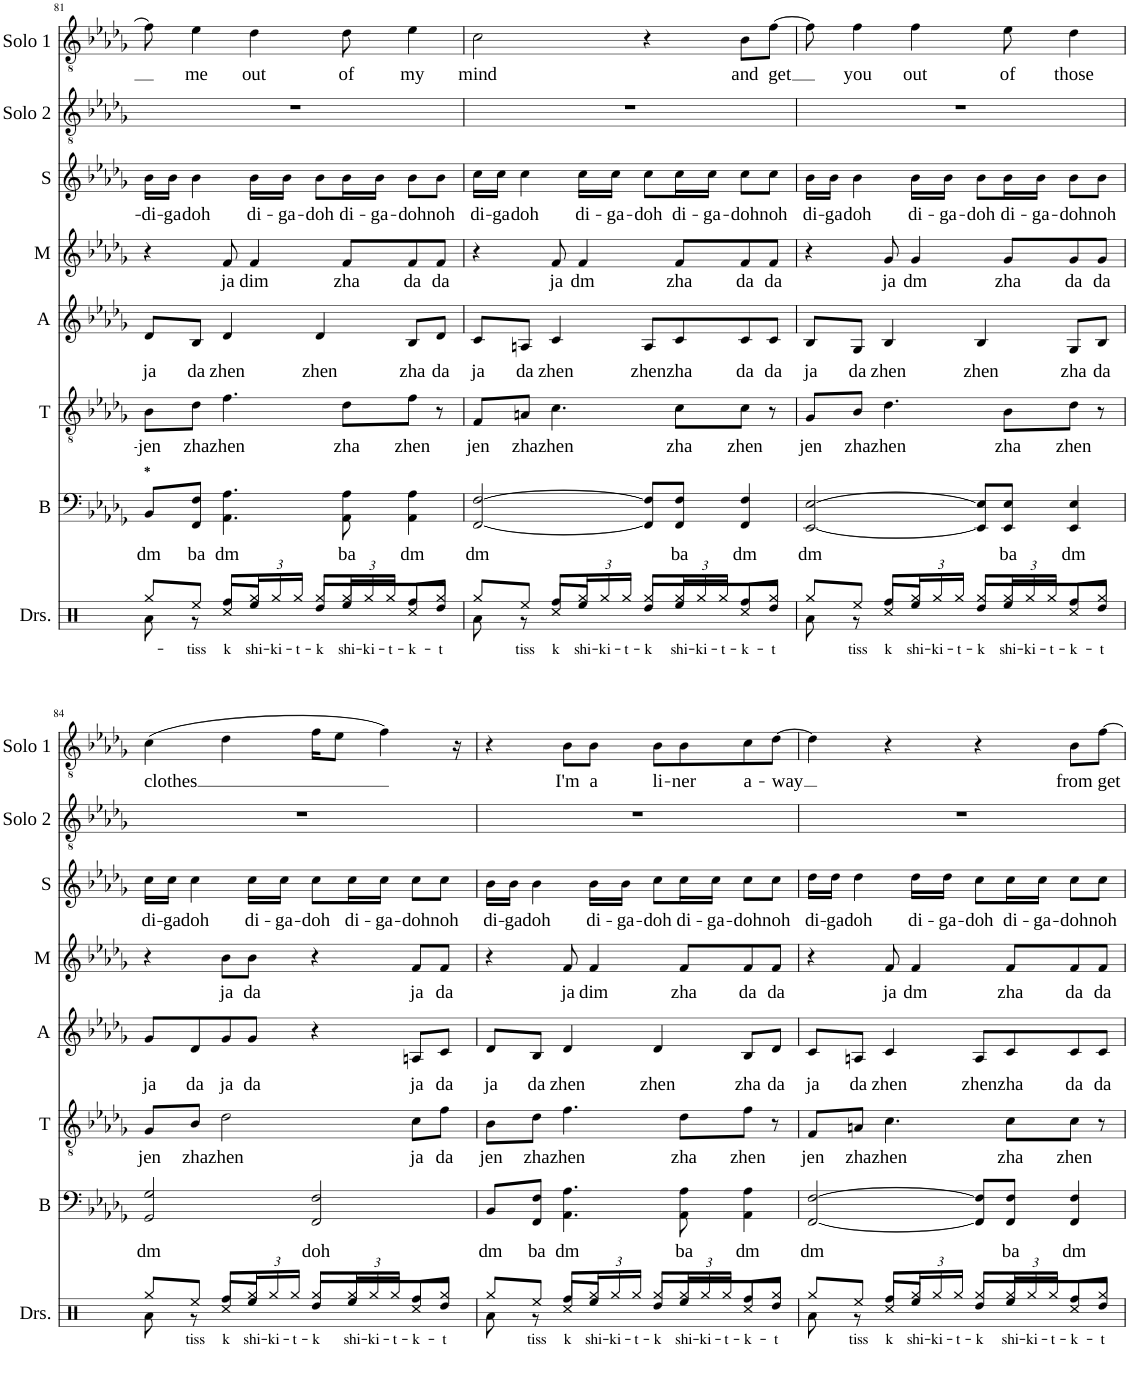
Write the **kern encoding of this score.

**kern	**text	**kern	**text	**kern	**text	**kern	**text	**kern	**text	**kern	**text	**kern	**kern	**text
*part8	*part8	*part7	*part7	*part6	*part6	*part5	*part5	*part4	*part4	*part3	*part3	*part2	*part1	*part1
*staff8	*staff8	*staff7	*staff7	*staff6	*staff6	*staff5	*staff5	*staff4	*staff4	*staff3	*staff3	*staff2	*staff1	*staff1
*I"Drumset	*	*I"Bass	*	*I"Tenor	*	*I"Alto	*	*I"Mezzo	*	*I"Soprano	*	*I"Solo 2	*I"Solo 1	*
*I'Drs.	*	*I'B	*	*I'T	*	*I'A	*	*I'M	*	*I'S	*	*I'Solo 2	*I'Solo 1	*
!!LO:PB:g=z
*clefX	*	*clefF4	*	*clefGv2	*	*clefG2	*	*clefG2	*	*clefG2	*	*clefGv2	*clefGv2	*
*k[]	*	*k[b-e-a-d-g-]	*	*k[b-e-a-d-g-]	*	*k[b-e-a-d-g-]	*	*k[b-e-a-d-g-]	*	*k[b-e-a-d-g-]	*	*k[b-e-a-d-g-]	*k[b-e-a-d-g-]	*
*M4/4	*	*M4/4	*	*M4/4	*	*M4/4	*	*M4/4	*	*M4/4	*	*M4/4	*M4/4	*
=81	=81	=81	=81	=81	=81	=81	=81	=81	=81	=81	=81	=81	=81	=81
*^	*	*	*	*	*	*	*	*	*	*	*	*	*	*
!	!	!	!LO:TX:a:B:t=*	!	!	!	!	!	!	!	!	!	!	!	!
!	!	!	!	!LO:LY:b	!	!LO:LY:b	!	!LO:LY:b	!	!	!	!LO:LY:b	!	!	!
8Rgg/L	8Ra\	.	8BB-/L	dm	8B-\L	jen	8d-/L	ja	4r	.	16b-\LL	di-	1r	8f\]	.
!	!	!	!	!	!	!	!	!	!	!	!	!LO:LY:b	!	!	!
.	.	.	.	.	.	.	.	.	.	.	16b-\JJ	-ga-	.	.	.
!	!	!LO:LY:b	!	!LO:LY:b	!	!LO:LY:b	!	!LO:LY:b	!	!	!	!LO:LY:b	!	!	!LO:LY:b
8Ree/J	8r	tiss	8FF/ 8F/J	ba	8d-\J	zha	8B-/J	da	.	.	4b-\	-doh	.	4e-\	me
!	!	!LO:LY:b	!	!LO:LY:b	!	!LO:LY:b	!	!LO:LY:b	!	!LO:LY:b	!	!	!	!	!
8Rcc/L	8Rff/L	k	4.AA-\ 4.A-\	dm	4.f\	zhen	4d-/	zhen	8f/	ja	.	.	.	.	.
*Xbrackettup	*	*	*	*	*	*	*	*	*	*	*	*	*	*	*
!	!	!LO:LY:b	!	!	!	!	!	!	!	!LO:LY:b	!	!LO:LY:b	!	!	!LO:LY:b
24Rgg/L	8Ree/J	shi-	.	.	.	.	.	.	4f/	dim	16b-\LL	di-	.	4d-\	out
!	!	!LO:LY:b	!	!	!	!	!	!	!	!	!	!	!	!	!
24Rgg/	.	-ki-	.	.	.	.	.	.	.	.	.	.	.	.	.
!	!	!	!	!	!	!	!	!	!	!	!	!LO:LY:b	!	!	!
.	.	.	.	.	.	.	.	.	.	.	16b-\JJ	-ga-	.	.	.
!	!	!LO:LY:b	!	!	!	!	!	!	!	!	!	!	!	!	!
24Rgg/JJ	.	-t-	.	.	.	.	.	.	.	.	.	.	.	.	.
!	!	!LO:LY:b	!	!	!	!	!	!LO:LY:b	!	!	!	!LO:LY:b	!	!	!
8Rgg/L	8Rdd/L	-k	.	.	.	.	4d-/	zhen	.	.	8b-\L	-doh	.	.	.
!	!	!LO:LY:b	!	!LO:LY:b	!	!LO:LY:b	!	!	!	!LO:LY:b	!	!LO:LY:b	!	!	!LO:LY:b
24Rgg/L	8Ree/	shi-	8AA-\ 8A-\	ba	8d-\L	zha	.	.	8f/L	zha	16b-\L	di-	.	8d-\	of
!	!	!LO:LY:b	!	!	!	!	!	!	!	!	!	!	!	!	!
24Rgg/	.	-ki-	.	.	.	.	.	.	.	.	.	.	.	.	.
!	!	!	!	!	!	!	!	!	!	!	!	!LO:LY:b	!	!	!
.	.	.	.	.	.	.	.	.	.	.	16b-\JJ	-ga-	.	.	.
!	!	!LO:LY:b	!	!	!	!	!	!	!	!	!	!	!	!	!
24Rgg/JJ	.	-t-	.	.	.	.	.	.	.	.	.	.	.	.	.
!	!	!LO:LY:b	!	!LO:LY:b	!	!LO:LY:b	!	!LO:LY:b	!	!LO:LY:b	!	!LO:LY:b	!	!	!LO:LY:b
8Rcc/L	8Rff/	-k-	4AA-\ 4A-\	dm	8f\J	zhen	8B-/L	zha	8f/	da	8b-\L	-doh-	.	4e-\	my
!	!	!LO:LY:b	!	!	!	!	!	!LO:LY:b	!	!LO:LY:b	!	!LO:LY:b	!	!	!
8Rgg/J	8Rdd/J	-t	.	.	8r	.	8d-/J	da	8f/J	da	8b-\J	-noh	.	.	.
=82	=82	=82	=82	=82	=82	=82	=82	=82	=82	=82	=82	=82	=82	=82	=82
!	!	!	!	!LO:LY:b	!	!LO:LY:b	!	!LO:LY:b	!	!	!	!LO:LY:b	!	!	!LO:LY:b
8Rgg/L	8Ra\	.	[2FF/ [2F/	dm	8F/L	jen	8c/L	ja	4r	.	16cc\LL	di-	1r	2c\	mind
!	!	!	!	!	!	!	!	!	!	!	!	!LO:LY:b	!	!	!
.	.	.	.	.	.	.	.	.	.	.	16cc\JJ	-ga-	.	.	.
!	!	!LO:LY:b	!	!	!	!LO:LY:b	!	!LO:LY:b	!	!	!	!LO:LY:b	!	!	!
8Ree/J	8r	tiss	.	.	8An/J	zha	8An/J	da	.	.	4cc\	-doh	.	.	.
!	!	!LO:LY:b	!	!	!	!LO:LY:b	!	!LO:LY:b	!	!LO:LY:b	!	!	!	!	!
8Rcc/L	8Rff/L	k	.	.	4.c\	zhen	4c/	zhen	8f/	ja	.	.	.	.	.
!	!	!LO:LY:b	!	!	!	!	!	!	!	!LO:LY:b	!	!LO:LY:b	!	!	!
24Rgg/L	8Ree/J	shi-	.	.	.	.	.	.	4f/	dm	16cc\LL	di-	.	.	.
!	!	!LO:LY:b	!	!	!	!	!	!	!	!	!	!	!	!	!
24Rgg/	.	-ki-	.	.	.	.	.	.	.	.	.	.	.	.	.
!	!	!	!	!	!	!	!	!	!	!	!	!LO:LY:b	!	!	!
.	.	.	.	.	.	.	.	.	.	.	16cc\JJ	-ga-	.	.	.
!	!	!LO:LY:b	!	!	!	!	!	!	!	!	!	!	!	!	!
24Rgg/JJ	.	-t-	.	.	.	.	.	.	.	.	.	.	.	.	.
!	!	!LO:LY:b	!	!	!	!	!	!LO:LY:b	!	!	!	!LO:LY:b	!	!	!
8Rgg/L	8Rdd/L	-k	8FF/] 8F/]L	.	.	.	8A/L	zhen	.	.	8cc\L	-doh	.	4r	.
!	!	!LO:LY:b	!	!LO:LY:b	!	!LO:LY:b	!	!LO:LY:b	!	!LO:LY:b	!	!LO:LY:b	!	!	!
24Rgg/L	8Ree/	shi-	8FF/ 8F/J	ba	8c\L	zha	8c/	zha	8f/L	zha	16cc\L	di-	.	.	.
!	!	!LO:LY:b	!	!	!	!	!	!	!	!	!	!	!	!	!
24Rgg/	.	-ki-	.	.	.	.	.	.	.	.	.	.	.	.	.
!	!	!	!	!	!	!	!	!	!	!	!	!LO:LY:b	!	!	!
.	.	.	.	.	.	.	.	.	.	.	16cc\JJ	-ga-	.	.	.
!	!	!LO:LY:b	!	!	!	!	!	!	!	!	!	!	!	!	!
24Rgg/JJ	.	-t-	.	.	.	.	.	.	.	.	.	.	.	.	.
!	!	!LO:LY:b	!	!LO:LY:b	!	!LO:LY:b	!	!LO:LY:b	!	!LO:LY:b	!	!LO:LY:b	!	!	!LO:LY:b
8Rcc/L	8Rff/	-k-	4FF/ 4F/	dm	8c\J	zhen	8c/	da	8f/	da	8cc\L	-doh-	.	8B-\L	and
!	!	!LO:LY:b	!	!	!	!	!	!LO:LY:b	!	!LO:LY:b	!	!LO:LY:b	!	!	!LO:LY:b
8Rgg/J	8Rdd/J	-t	.	.	8r	.	8c/J	da	8f/J	da	8cc\J	-noh	.	[8f\J	get
=83	=83	=83	=83	=83	=83	=83	=83	=83	=83	=83	=83	=83	=83	=83	=83
!	!	!	!	!LO:LY:b	!	!LO:LY:b	!	!LO:LY:b	!	!	!	!LO:LY:b	!	!	!
8Rgg/L	8Ra\	.	[2EE-/ [2E-/	dm	8G-/L	jen	8B-/L	ja	4r	.	16b-\LL	di-	1r	8f\]	.
!	!	!	!	!	!	!	!	!	!	!	!	!LO:LY:b	!	!	!
.	.	.	.	.	.	.	.	.	.	.	16b-\JJ	-ga-	.	.	.
!	!	!LO:LY:b	!	!	!	!LO:LY:b	!	!LO:LY:b	!	!	!	!LO:LY:b	!	!	!LO:LY:b
8Ree/J	8r	tiss	.	.	8B-/J	zha	8G-/J	da	.	.	4b-\	-doh	.	4f\	you
!	!	!LO:LY:b	!	!	!	!LO:LY:b	!	!LO:LY:b	!	!LO:LY:b	!	!	!	!	!
8Rcc/L	8Rff/L	k	.	.	4.d-\	zhen	4B-/	zhen	8g-/	ja	.	.	.	.	.
!	!	!LO:LY:b	!	!	!	!	!	!	!	!LO:LY:b	!	!LO:LY:b	!	!	!LO:LY:b
24Rgg/L	8Ree/J	shi-	.	.	.	.	.	.	4g-/	dm	16b-\LL	di-	.	4f\	out
!	!	!LO:LY:b	!	!	!	!	!	!	!	!	!	!	!	!	!
24Rgg/	.	-ki-	.	.	.	.	.	.	.	.	.	.	.	.	.
!	!	!	!	!	!	!	!	!	!	!	!	!LO:LY:b	!	!	!
.	.	.	.	.	.	.	.	.	.	.	16b-\JJ	-ga-	.	.	.
!	!	!LO:LY:b	!	!	!	!	!	!	!	!	!	!	!	!	!
24Rgg/JJ	.	-t-	.	.	.	.	.	.	.	.	.	.	.	.	.
!	!	!LO:LY:b	!	!	!	!	!	!LO:LY:b	!	!	!	!LO:LY:b	!	!	!
8Rgg/L	8Rdd/L	-k	8EE-/] 8E-/]L	.	.	.	4B-/	zhen	.	.	8b-\L	-doh	.	.	.
!	!	!LO:LY:b	!	!LO:LY:b	!	!LO:LY:b	!	!	!	!LO:LY:b	!	!LO:LY:b	!	!	!LO:LY:b
24Rgg/L	8Ree/	shi-	8EE-/ 8E-/J	ba	8B-\L	zha	.	.	8g-/L	zha	16b-\L	di-	.	8e-\	of
!	!	!LO:LY:b	!	!	!	!	!	!	!	!	!	!	!	!	!
24Rgg/	.	-ki-	.	.	.	.	.	.	.	.	.	.	.	.	.
!	!	!	!	!	!	!	!	!	!	!	!	!LO:LY:b	!	!	!
.	.	.	.	.	.	.	.	.	.	.	16b-\JJ	-ga-	.	.	.
!	!	!LO:LY:b	!	!	!	!	!	!	!	!	!	!	!	!	!
24Rgg/JJ	.	-t-	.	.	.	.	.	.	.	.	.	.	.	.	.
!	!	!LO:LY:b	!	!LO:LY:b	!	!LO:LY:b	!	!LO:LY:b	!	!LO:LY:b	!	!LO:LY:b	!	!	!LO:LY:b
8Rcc/L	8Rff/	-k-	4EE-/ 4E-/	dm	8d-\J	zhen	8G-/L	zha	8g-/	da	8b-\L	-doh-	.	4d-\	those
!	!	!LO:LY:b	!	!	!	!	!	!LO:LY:b	!	!LO:LY:b	!	!LO:LY:b	!	!	!
8Rgg/J	8Rdd/J	-t	.	.	8r	.	8B-/J	da	8g-/J	da	8b-\J	-noh	.	.	.
!!LO:LB:g=z
=84	=84	=84	=84	=84	=84	=84	=84	=84	=84	=84	=84	=84	=84	=84	=84
!	!	!	!	!LO:LY:b	!	!LO:LY:b	!	!LO:LY:b	!	!	!	!LO:LY:b	!	!	!LO:LY:b
8Rgg/L	8Ra\	.	2GG-/ 2G-/	dm	8G-/L	jen	8g-/L	ja	4r	.	16cc\LL	di-	1r	(4c\	clothes
!	!	!	!	!	!	!	!	!	!	!	!	!LO:LY:b	!	!	!
.	.	.	.	.	.	.	.	.	.	.	16cc\JJ	-ga-	.	.	.
!	!	!LO:LY:b	!	!	!	!LO:LY:b	!	!LO:LY:b	!	!	!	!LO:LY:b	!	!	!
8Ree/J	8r	tiss	.	.	8B-/J	zha	8d-/	da	.	.	4cc\	-doh	.	.	.
!	!	!LO:LY:b	!	!	!	!LO:LY:b	!	!LO:LY:b	!	!LO:LY:b	!	!	!	!	!
8Rcc/L	8Rff/L	k	.	.	2d-\	zhen	8g-/	ja	8b-\L	ja	.	.	.	4d-\	.
!	!	!LO:LY:b	!	!	!	!	!	!LO:LY:b	!	!LO:LY:b	!	!LO:LY:b	!	!	!
24Rgg/L	8Ree/J	shi-	.	.	.	.	8g-/J	da	8b-\J	da	16cc\LL	di-	.	.	.
!	!	!LO:LY:b	!	!	!	!	!	!	!	!	!	!	!	!	!
24Rgg/	.	-ki-	.	.	.	.	.	.	.	.	.	.	.	.	.
!	!	!	!	!	!	!	!	!	!	!	!	!LO:LY:b	!	!	!
.	.	.	.	.	.	.	.	.	.	.	16cc\JJ	-ga-	.	.	.
!	!	!LO:LY:b	!	!	!	!	!	!	!	!	!	!	!	!	!
24Rgg/JJ	.	-t-	.	.	.	.	.	.	.	.	.	.	.	.	.
!	!	!LO:LY:b	!	!LO:LY:b	!	!	!	!	!	!	!	!LO:LY:b	!	!	!
8Rgg/L	8Rdd/L	-k	2FF/ 2F/	doh	.	.	4r	.	4r	.	8cc\L	-doh	.	16f\KL	.
.	.	.	.	.	.	.	.	.	.	.	.	.	.	8e-\J	.
!	!	!LO:LY:b	!	!	!	!	!	!	!	!	!	!LO:LY:b	!	!	!
24Rgg/L	8Ree/	shi-	.	.	.	.	.	.	.	.	16cc\L	di-	.	.	.
!	!	!LO:LY:b	!	!	!	!	!	!	!	!	!	!	!	!	!
24Rgg/	.	-ki-	.	.	.	.	.	.	.	.	.	.	.	.	.
!	!	!	!	!	!	!	!	!	!	!	!	!LO:LY:b	!	!	!
.	.	.	.	.	.	.	.	.	.	.	16cc\JJ	-ga-	.	4f\)	.
!	!	!LO:LY:b	!	!	!	!	!	!	!	!	!	!	!	!	!
24Rgg/JJ	.	-t-	.	.	.	.	.	.	.	.	.	.	.	.	.
!	!	!LO:LY:b	!	!	!	!LO:LY:b	!	!LO:LY:b	!	!LO:LY:b	!	!LO:LY:b	!	!	!
8Rcc/L	8Rff/	-k-	.	.	8c\L	ja	8An/L	ja	8f/L	ja	8cc\L	-doh-	.	.	.
!	!	!LO:LY:b	!	!	!	!LO:LY:b	!	!LO:LY:b	!	!LO:LY:b	!	!LO:LY:b	!	!	!
8Rgg/J	8Rdd/J	-t	.	.	8f\J	da	8c/J	da	8f/J	da	8cc\J	-noh	.	.	.
.	.	.	.	.	.	.	.	.	.	.	.	.	.	16r	.
=85	=85	=85	=85	=85	=85	=85	=85	=85	=85	=85	=85	=85	=85	=85	=85
!	!	!	!	!LO:LY:b	!	!LO:LY:b	!	!LO:LY:b	!	!	!	!LO:LY:b	!	!	!
8Rgg/L	8Ra\	.	8BB-/L	dm	8B-\L	jen	8d-/L	ja	4r	.	16b-\LL	di-	1r	4r	.
!	!	!	!	!	!	!	!	!	!	!	!	!LO:LY:b	!	!	!
.	.	.	.	.	.	.	.	.	.	.	16b-\JJ	-ga-	.	.	.
!	!	!LO:LY:b	!	!LO:LY:b	!	!LO:LY:b	!	!LO:LY:b	!	!	!	!LO:LY:b	!	!	!
8Ree/J	8r	tiss	8FF/ 8F/J	ba	8d-\J	zha	8B-/J	da	.	.	4b-\	-doh	.	.	.
!	!	!LO:LY:b	!	!LO:LY:b	!	!LO:LY:b	!	!LO:LY:b	!	!LO:LY:b	!	!	!	!	!LO:LY:b
8Rcc/L	8Rff/L	k	4.AA-\ 4.A-\	dm	4.f\	zhen	4d-/	zhen	8f/	ja	.	.	.	8B-\L	I'm
!	!	!LO:LY:b	!	!	!	!	!	!	!	!LO:LY:b	!	!LO:LY:b	!	!	!LO:LY:b
24Rgg/L	8Ree/J	shi-	.	.	.	.	.	.	4f/	dim	16b-\LL	di-	.	8B-\J	a
!	!	!LO:LY:b	!	!	!	!	!	!	!	!	!	!	!	!	!
24Rgg/	.	-ki-	.	.	.	.	.	.	.	.	.	.	.	.	.
!	!	!	!	!	!	!	!	!	!	!	!	!LO:LY:b	!	!	!
.	.	.	.	.	.	.	.	.	.	.	16b-\JJ	-ga-	.	.	.
!	!	!LO:LY:b	!	!	!	!	!	!	!	!	!	!	!	!	!
24Rgg/JJ	.	-t-	.	.	.	.	.	.	.	.	.	.	.	.	.
!	!	!LO:LY:b	!	!	!	!	!	!LO:LY:b	!	!	!	!LO:LY:b	!	!	!LO:LY:b
8Rgg/L	8Rdd/L	-k	.	.	.	.	4d-/	zhen	.	.	8cc\L	-doh	.	8B-\L	li-
!	!	!LO:LY:b	!	!LO:LY:b	!	!LO:LY:b	!	!	!	!LO:LY:b	!	!LO:LY:b	!	!	!LO:LY:b
24Rgg/L	8Ree/	shi-	8AA-\ 8A-\	ba	8d-\L	zha	.	.	8f/L	zha	16cc\L	di-	.	8B-\	-ner
!	!	!LO:LY:b	!	!	!	!	!	!	!	!	!	!	!	!	!
24Rgg/	.	-ki-	.	.	.	.	.	.	.	.	.	.	.	.	.
!	!	!	!	!	!	!	!	!	!	!	!	!LO:LY:b	!	!	!
.	.	.	.	.	.	.	.	.	.	.	16cc\JJ	-ga-	.	.	.
!	!	!LO:LY:b	!	!	!	!	!	!	!	!	!	!	!	!	!
24Rgg/JJ	.	-t-	.	.	.	.	.	.	.	.	.	.	.	.	.
!	!	!LO:LY:b	!	!LO:LY:b	!	!LO:LY:b	!	!LO:LY:b	!	!LO:LY:b	!	!LO:LY:b	!	!	!LO:LY:b
8Rcc/L	8Rff/	-k-	4AA-\ 4A-\	dm	8f\J	zhen	8B-/L	zha	8f/	da	8cc\L	-doh-	.	8c\	a-
!	!	!LO:LY:b	!	!	!	!	!	!LO:LY:b	!	!LO:LY:b	!	!LO:LY:b	!	!	!LO:LY:b
8Rgg/J	8Rdd/J	-t	.	.	8r	.	8d-/J	da	8f/J	da	8cc\J	-noh	.	[8d-\J	-way
=86	=86	=86	=86	=86	=86	=86	=86	=86	=86	=86	=86	=86	=86	=86	=86
!	!	!	!	!LO:LY:b	!	!LO:LY:b	!	!LO:LY:b	!	!	!	!LO:LY:b	!	!	!
8Rgg/L	8Ra\	.	[2FF/ [2F/	dm	8F/L	jen	8c/L	ja	4r	.	16dd-\LL	di-	1r	4d-\]	.
!	!	!	!	!	!	!	!	!	!	!	!	!LO:LY:b	!	!	!
.	.	.	.	.	.	.	.	.	.	.	16dd-\JJ	-ga-	.	.	.
!	!	!LO:LY:b	!	!	!	!LO:LY:b	!	!LO:LY:b	!	!	!	!LO:LY:b	!	!	!
8Ree/J	8r	tiss	.	.	8An/J	zha	8An/J	da	.	.	4dd-\	-doh	.	.	.
!	!	!LO:LY:b	!	!	!	!LO:LY:b	!	!LO:LY:b	!	!LO:LY:b	!	!	!	!	!
8Rcc/L	8Rff/L	k	.	.	4.c\	zhen	4c/	zhen	8f/	ja	.	.	.	4r	.
!	!	!LO:LY:b	!	!	!	!	!	!	!	!LO:LY:b	!	!LO:LY:b	!	!	!
24Rgg/L	8Ree/J	shi-	.	.	.	.	.	.	4f/	dm	16dd-\LL	di-	.	.	.
!	!	!LO:LY:b	!	!	!	!	!	!	!	!	!	!	!	!	!
24Rgg/	.	-ki-	.	.	.	.	.	.	.	.	.	.	.	.	.
!	!	!	!	!	!	!	!	!	!	!	!	!LO:LY:b	!	!	!
.	.	.	.	.	.	.	.	.	.	.	16dd-\JJ	-ga-	.	.	.
!	!	!LO:LY:b	!	!	!	!	!	!	!	!	!	!	!	!	!
24Rgg/JJ	.	-t-	.	.	.	.	.	.	.	.	.	.	.	.	.
!	!	!LO:LY:b	!	!	!	!	!	!LO:LY:b	!	!	!	!LO:LY:b	!	!	!
8Rgg/L	8Rdd/L	-k	8FF/] 8F/]L	.	.	.	8A/L	zhen	.	.	8cc\L	-doh	.	4r	.
!	!	!LO:LY:b	!	!LO:LY:b	!	!LO:LY:b	!	!LO:LY:b	!	!LO:LY:b	!	!LO:LY:b	!	!	!
24Rgg/L	8Ree/	shi-	8FF/ 8F/J	ba	8c\L	zha	8c/	zha	8f/L	zha	16cc\L	di-	.	.	.
!	!	!LO:LY:b	!	!	!	!	!	!	!	!	!	!	!	!	!
24Rgg/	.	-ki-	.	.	.	.	.	.	.	.	.	.	.	.	.
!	!	!	!	!	!	!	!	!	!	!	!	!LO:LY:b	!	!	!
.	.	.	.	.	.	.	.	.	.	.	16cc\JJ	-ga-	.	.	.
!	!	!LO:LY:b	!	!	!	!	!	!	!	!	!	!	!	!	!
24Rgg/JJ	.	-t-	.	.	.	.	.	.	.	.	.	.	.	.	.
!	!	!LO:LY:b	!	!LO:LY:b	!	!LO:LY:b	!	!LO:LY:b	!	!LO:LY:b	!	!LO:LY:b	!	!	!LO:LY:b
8Rcc/L	8Rff/	-k-	4FF/ 4F/	dm	8c\J	zhen	8c/	da	8f/	da	8cc\L	-doh-	.	8B-\L	from
!	!	!LO:LY:b	!	!	!	!	!	!LO:LY:b	!	!LO:LY:b	!	!LO:LY:b	!	!	!LO:LY:b
8Rgg/J	8Rdd/J	-t	.	.	8r	.	8c/J	da	8f/J	da	8cc\J	-noh	.	[8f\J	get-
*v	*v	*	*	*	*	*	*	*	*	*	*	*	*	*	*
=	=	=	=	=	=	=	=	=	=	=	=	=	=	=
*-	*-	*-	*-	*-	*-	*-	*-	*-	*-	*-	*-	*-	*-	*-
